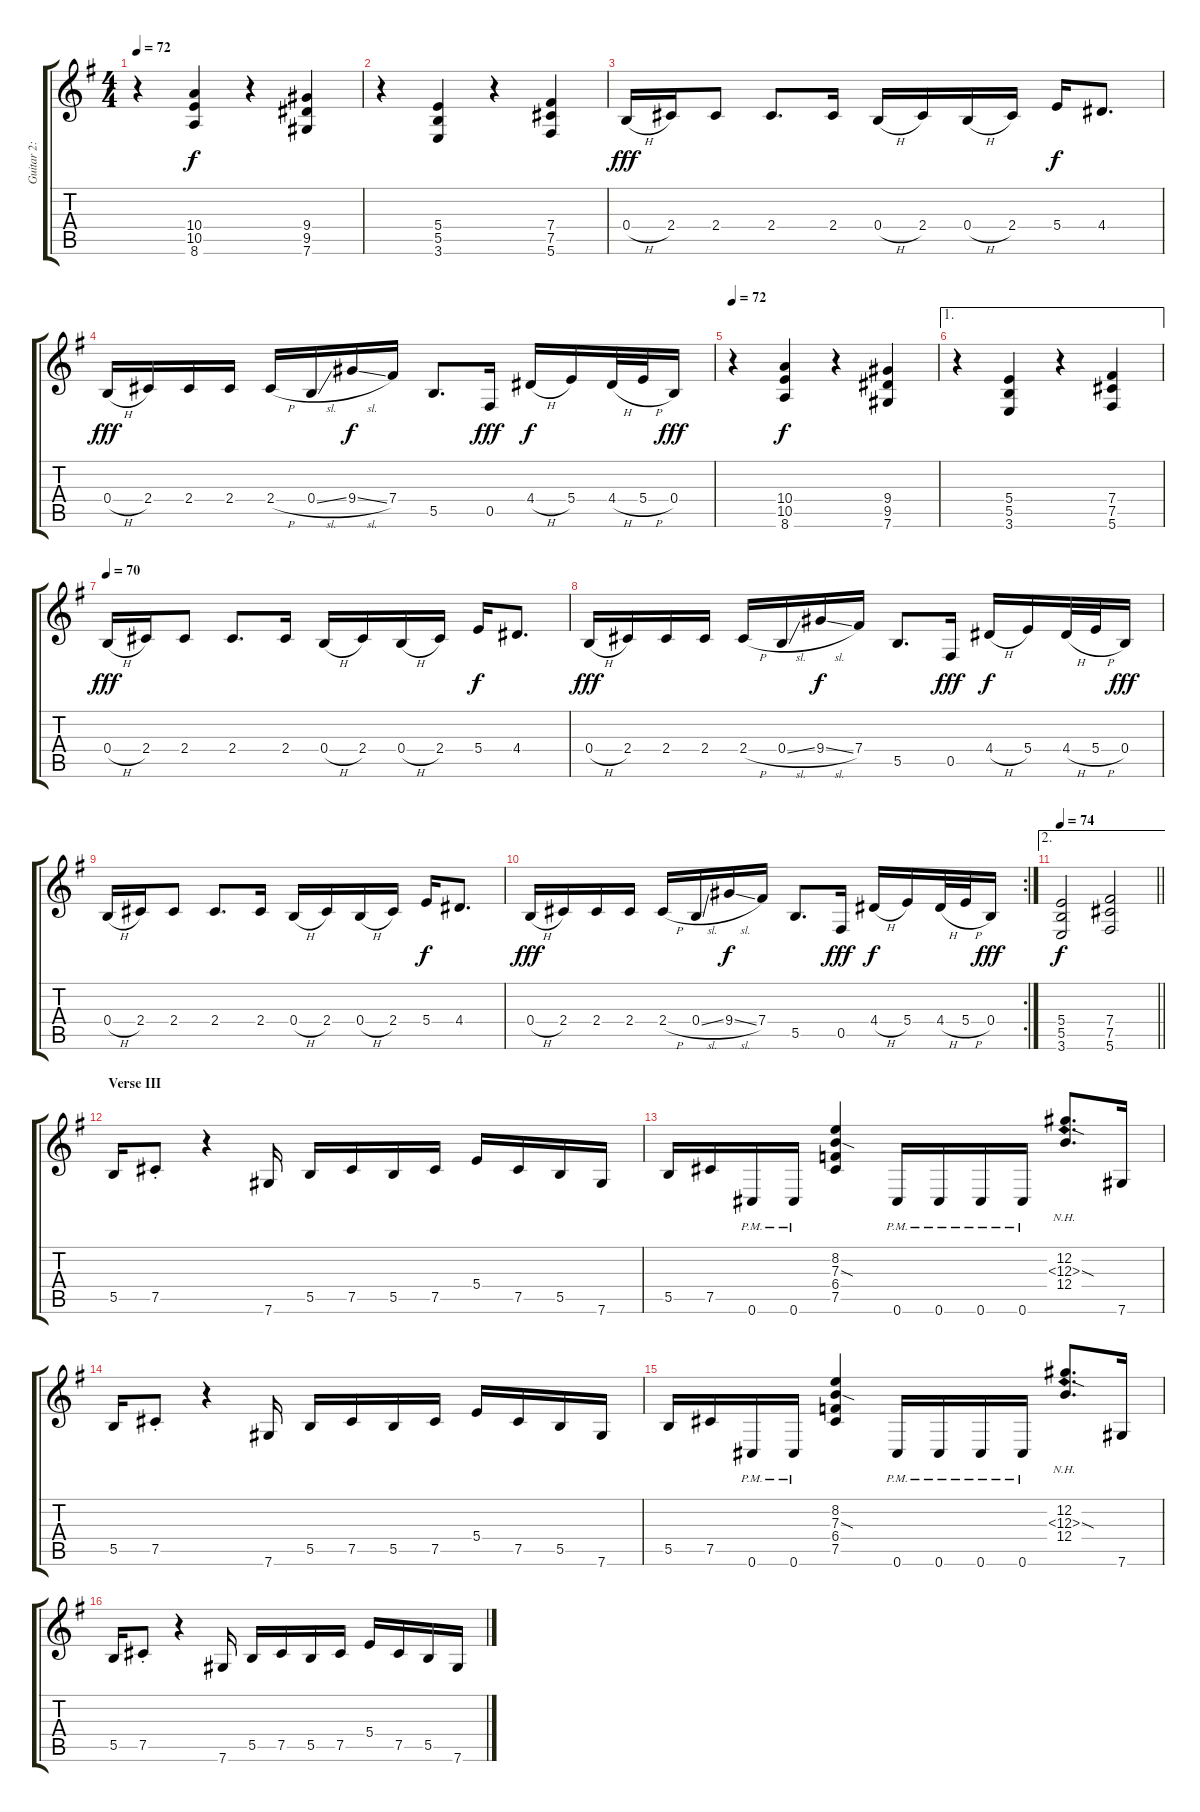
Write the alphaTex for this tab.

\track ("Guitar 2: Tony" "Guitar 2: ") {instrument distortionguitar}
\staff {score tabs}
\tuning (Db4 Ab3 E3 B2 Gb2 Db2) {hide}
\ts (4 4)
\tempo 72
\clef g2
\ks g
r.4{dy fff} (10.4 10.5 8.6).4{dy f} r.4 (9.4 9.5 7.6).4 |
r.4 (5.4 5.5 3.6).4 r.4 (7.4 7.5 5.6).4 |
0.4{h}.16{dy fff} 2.4.16 2.4.8 2.4.8{d} 2.4.16 0.4{h}.16 2.4.16 0.4{h}.16 2.4.16 5.4.16{dy f} 4.4.8{d} |
0.4{h}.16{dy fff} 2.4.16 2.4.16 2.4.16 2.4{h}.16 0.4{sl}.16 9.4{sl}.16{dy f} 7.4.16 5.5.8{d} 0.5.16{dy fff} 4.4{h}.16{dy f} 5.4.16 4.4{h}.32 5.4{h}.32 0.4.16{dy fff} |
\tempo 72
r.4 (10.4 10.5 8.6).4{dy f} r.4 (9.4 9.5 7.6).4 |
\ae 1
r.4 (5.4 5.5 3.6).4 r.4 (7.4 7.5 5.6).4 |
\tempo 70
0.4{h}.16{dy fff} 2.4.16 2.4.8 2.4.8{d} 2.4.16 0.4{h}.16 2.4.16 0.4{h}.16 2.4.16 5.4.16{dy f} 4.4.8{d} |
0.4{h}.16{dy fff} 2.4.16 2.4.16 2.4.16 2.4{h}.16 0.4{sl}.16 9.4{sl}.16{dy f} 7.4.16 5.5.8{d} 0.5.16{dy fff} 4.4{h}.16{dy f} 5.4.16 4.4{h}.32 5.4{h}.32 0.4.16{dy fff} |
0.4{h}.16 2.4.16 2.4.8 2.4.8{d} 2.4.16 0.4{h}.16 2.4.16 0.4{h}.16 2.4.16 5.4.16{dy f} 4.4.8{d} |
\rc 2
0.4{h}.16{dy fff} 2.4.16 2.4.16 2.4.16 2.4{h}.16 0.4{sl}.16 9.4{sl}.16{dy f} 7.4.16 5.5.8{d} 0.5.16{dy fff} 4.4{h}.16{dy f} 5.4.16 4.4{h}.32 5.4{h}.32 0.4.16{dy fff} |
\ae 2
\tempo 74
\barLineRight lightlight
(5.4 5.5 3.6).2{dy f} (7.4 7.5 5.6).2 |
\section ("" "Verse III")
5.5.16 7.5{st}.8 r.4 7.6.16 5.5.16 7.5.16 5.5.16 7.5.16 5.4.16 7.5.16 5.5.16 7.6.16 |
5.5.16 7.5.16 0.6{pm}.16 0.6{pm}.16 (8.2 7.3{sod} 6.4 7.5).4 0.6{pm}.16 0.6{pm}.16 0.6{pm}.16 0.6{pm}.16 (12.2 12.3{nh sod} 12.4).8{d} 7.6.16 |
5.5.16 7.5{st}.8 r.4 7.6.16 5.5.16 7.5.16 5.5.16 7.5.16 5.4.16 7.5.16 5.5.16 7.6.16 |
5.5.16 7.5.16 0.6{pm}.16 0.6{pm}.16 (8.2 7.3{sod} 6.4 7.5).4 0.6{pm}.16 0.6{pm}.16 0.6{pm}.16 0.6{pm}.16 (12.2 12.3{nh sod} 12.4).8{d} 7.6.16 |
5.5.16 7.5{st}.8 r.4 7.6.16 5.5.16 7.5.16 5.5.16 7.5.16 5.4.16 7.5.16 5.5.16 7.6.16
